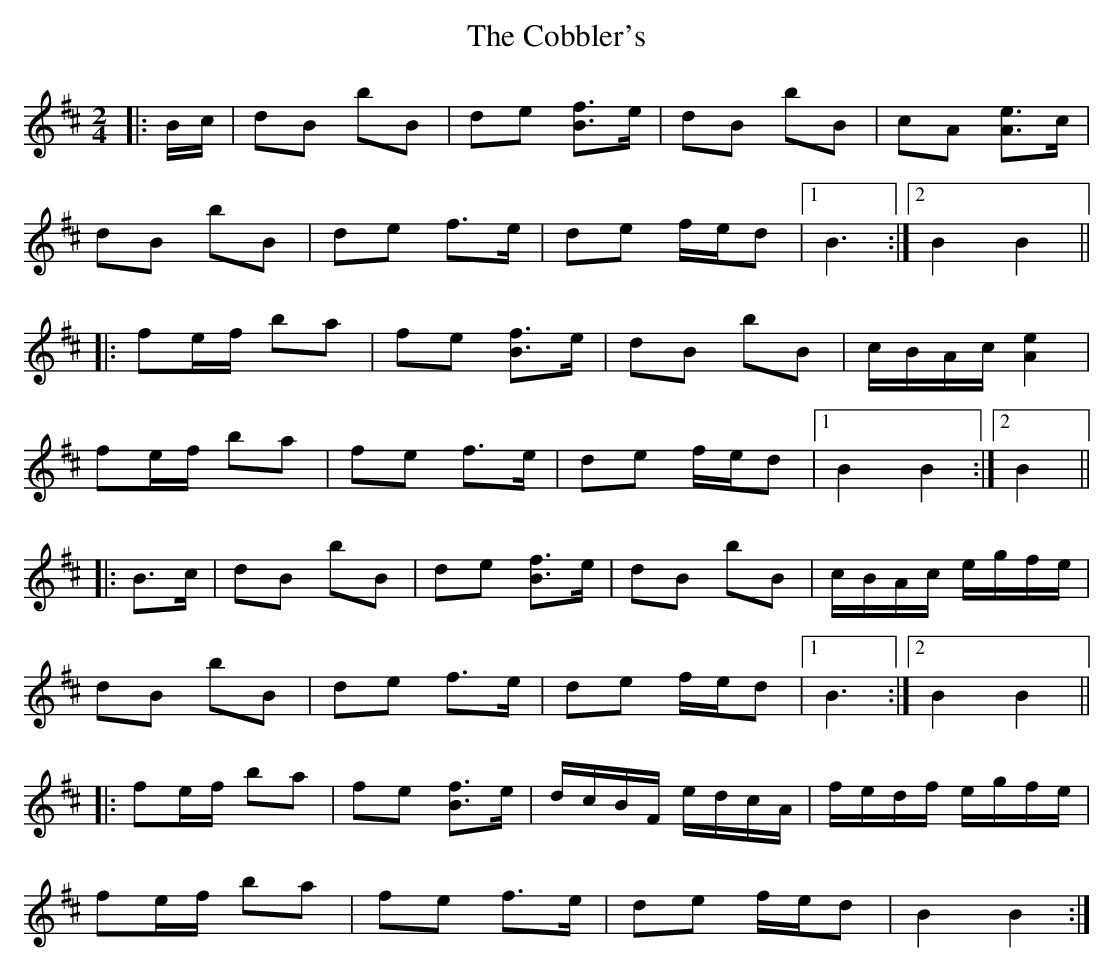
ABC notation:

X:1
T: The Cobbler's
M: 2/4
L: 1/8
K: Bmin
|:B/c/|dB bB|de [Bf]>e|dB bB|cA [Ae]>c|
dB bB|de f>e|de f/e/d|1 B3:|2 B2 B2||
|:fe/f/ ba|fe [Bf]>e|dB bB|c/B/A/c/ [e2A2]|
fe/f/ ba|fe f>e|de f/e/d|1 B2 B2:|2 B2 ||
|:B>c|dB bB|de [Bf]>e|dB bB|c/B/A/c/ e/g/f/e/|
dB bB|de f>e|de f/e/d|1 B3:|2 B2 B2||
|:fe/f/ ba|fe [Bf]>e|d/c/B/F/ e/d/c/A/|f/e/d/f/ e/g/f/e/|
fe/f/ ba|fe f>e|de f/e/d|B2 B2:|
